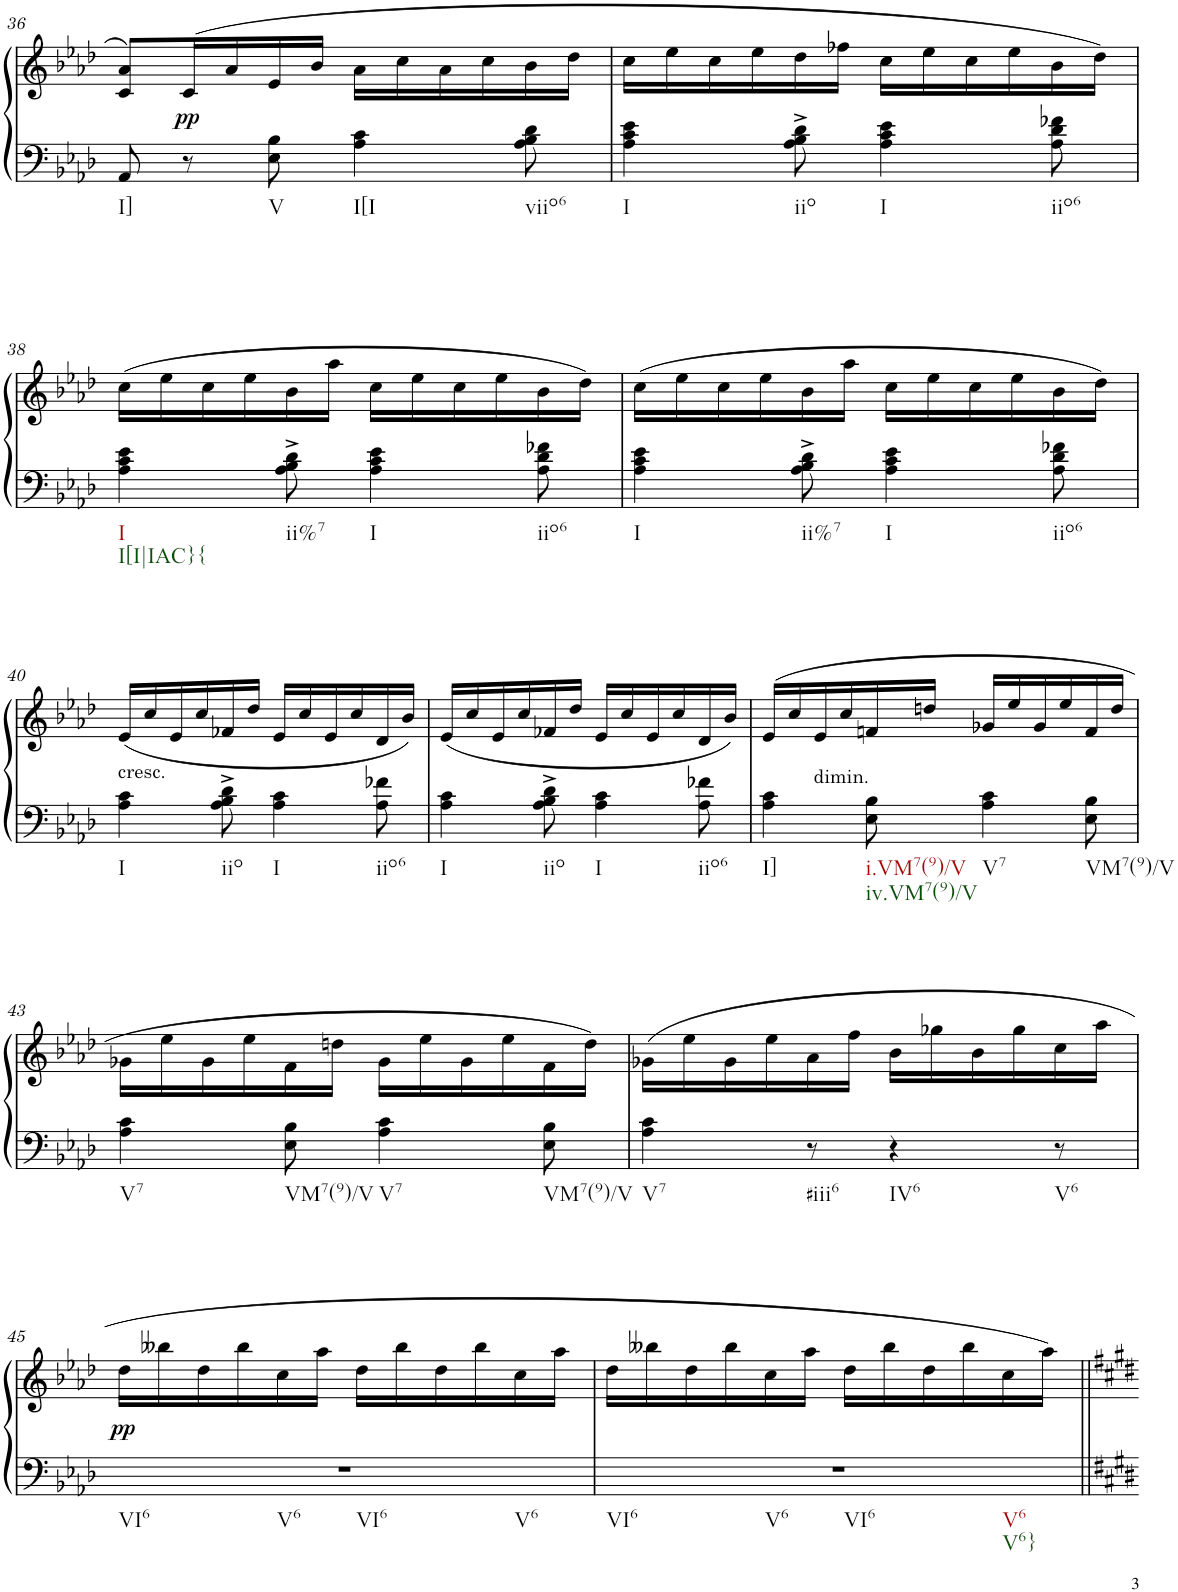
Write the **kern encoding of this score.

**kern	**kern	**dynam
*part1	*part1	*part1
*staff2	*staff1	*staff1/2
*I"Piano	*	*
*I'Pno.	*	*
!!LO:PB:g=z
*clefG2	*clefF4	*
*k[b-e-a-d-]	*k[b-e-a-d-]	*
*M6/8	*M6/8	*
=36	=36	=36
!LO:TX:b:t=I]	!	!
8AA-/	8c/ 8a-/L	.
!	!	!LO:DY:b
8r	(16c/L	pp
.	16a-/	.
!LO:TX:b:t=V	!	!
8E-\ 8B-\	16e-/	.
.	16b-/JJ	.
!LO:TX:b:t=I[I	!	!
4A-\ 4c\	16a-\LL	.
.	16cc\	.
.	16a-\	.
.	16cc\	.
!LO:TX:b:t=viio6	!	!
8A-\ 8B-\ 8d-\	16b-\	.
.	16dd-\JJ	.
=37	=37	=37
!LO:TX:b:t=I	!	!
4A-\ 4c\ 4e-\	16cc\LL	.
.	16ee-\	.
.	16cc\	.
.	16ee-\	.
!LO:TX:b:t=iio	!	!
8A-\^ 8B-\^ 8d-\^	16dd-\	.
.	16ff-X\JJ	.
!LO:TX:b:t=I	!	!
4A-\ 4c\ 4e-\	16cc\LL	.
.	16ee-\	.
.	16cc\	.
.	16ee-\	.
!LO:TX:b:t=iio6	!	!
8A-\ 8d-\ 8f-X\	16b-\	.
.	16dd-\JJ)	.
!!LO:LB:g=z
=38	=38	=38
!LO:TX:b:t=I	!	!
!LO:TX:b:t=I[I|IAC}{	!	!
4A-\ 4c\ 4e-\	(16cc\LL	.
.	16ee-\	.
.	16cc\	.
.	16ee-\	.
!LO:TX:b:t=ii%7	!	!
8A-\^ 8B-\^ 8d-\^	16b-\	.
.	16aa-\JJ	.
!LO:TX:b:t=I	!	!
4A-\ 4c\ 4e-\	16cc\LL	.
.	16ee-\	.
.	16cc\	.
.	16ee-\	.
!LO:TX:b:t=iio6	!	!
8A-\ 8d-\ 8f-X\	16b-\	.
.	16dd-\JJ)	.
=39	=39	=39
!LO:TX:b:t=I	!	!
4A-\ 4c\ 4e-\	(16cc\LL	.
.	16ee-\	.
.	16cc\	.
.	16ee-\	.
!LO:TX:b:t=ii%7	!	!
8A-\^ 8B-\^ 8d-\^	16b-\	.
.	16aa-\JJ	.
!LO:TX:b:t=I	!	!
4A-\ 4c\ 4e-\	16cc\LL	.
.	16ee-\	.
.	16cc\	.
.	16ee-\	.
!LO:TX:b:t=iio6	!	!
8A-\ 8d-\ 8f-X\	16b-\	.
.	16dd-\JJ)	.
!!LO:LB:g=z
=40	=40	=40
!	!LO:TX:b:t=cresc.	!
!LO:TX:b:t=I	!	!
4A-\ 4c\	(16e-/LL	.
.	16cc/	.
.	16e-/	.
.	16cc/	.
!LO:TX:b:t=iio	!	!
8A-\^ 8B-\^ 8d-\^	16f-X/	.
.	16dd-/JJ	.
!LO:TX:b:t=I	!	!
4A-\ 4c\	16e-/LL	.
.	16cc/	.
.	16e-/	.
.	16cc/	.
!LO:TX:b:t=iio6	!	!
8A-\ 8f-X\	16d-/	.
.	16b-/JJ)	.
=41	=41	=41
!LO:TX:b:t=I	!	!
4A-\ 4c\	(16e-/LL	.
.	16cc/	.
.	16e-/	.
.	16cc/	.
!LO:TX:b:t=iio	!	!
8A-\^ 8B-\^ 8d-\^	16f-X/	.
.	16dd-/JJ	.
!LO:TX:b:t=I	!	!
4A-\ 4c\	16e-/LL	.
.	16cc/	.
.	16e-/	.
.	16cc/	.
!LO:TX:b:t=iio6	!	!
8A-\ 8f-X\	16d-/	.
.	16b-/JJ)	.
=42	=42	=42
!LO:TX:b:t=I]	!	!
4A-\ 4c\	(16e-/LL	.
.	16cc/	.
!	!LO:TX:b:t=dimin.	!
.	16e-/	.
.	16cc/	.
!LO:TX:b:t=i.VM7(9)/V	!	!
!LO:TX:b:t=iv.VM7(9)/V	!	!
8E-\ 8B-\	16fn/	.
.	16ddn/JJ	.
!LO:TX:b:t=V7	!	!
4A-\ 4c\	16g-X/LL	.
.	16ee-/	.
.	16g-/	.
.	16ee-/	.
!LO:TX:b:t=VM7(9)/V	!	!
8E-\ 8B-\	16f/	.
.	16dd/JJ	.
!!LO:LB:g=z
=43	=43	=43
!LO:TX:b:t=V7	!	!
4A-\ 4c\	16g-X\LL	.
.	16ee-\	.
.	16g-\	.
.	16ee-\	.
!LO:TX:b:t=VM7(9)/V	!	!
8E-\ 8B-\	16f\	.
.	16ddn\JJ	.
!LO:TX:b:t=V7	!	!
4A-\ 4c\	16g-\LL	.
.	16ee-\	.
.	16g-\	.
.	16ee-\	.
!LO:TX:b:t=VM7(9)/V	!	!
8E-\ 8B-\	16f\	.
.	16dd\JJ)	.
=44	=44	=44
!LO:TX:b:t=V7	!	!
4A-\ 4c\	(16g-X\LL	.
.	16ee-\	.
.	16g-\	.
.	16ee-\	.
!LO:TX:b:t=#iii6	!	!
8r	16a-\	.
.	16ff\JJ	.
!LO:TX:b:t=IV6	!	!
4r	16b-\LL	.
.	16gg-X\	.
.	16b-\	.
.	16gg-\	.
!LO:TX:b:t=V6	!	!
8r	16cc\	.
.	16aa-\JJ	.
!!LO:LB:g=z
=45	=45	=45
!LO:TX:b:t=VI6	!	!
!LO:TX:b:t=V6	!	!
!LO:TX:b:t=VI6	!	!
!LO:TX:b:t=V6	!	!
!	!	!LO:DY:b
2.r	16dd-\LL	pp
.	16bb--X\	.
.	16dd-\	.
.	16bb--\	.
.	16cc\	.
.	16aa-\JJ	.
.	16dd-\LL	.
.	16bb--\	.
.	16dd-\	.
.	16bb--\	.
.	16cc\	.
.	16aa-\JJ	.
=46	=46	=46
!LO:TX:b:t=VI6	!	!
!LO:TX:b:t=V6	!	!
!LO:TX:b:t=VI6	!	!
!LO:TX:b:t=V6	!	!
!LO:TX:b:t=V6}	!	!
2.r	16dd-\LL	.
.	16bb--X\	.
.	16dd-\	.
.	16bb--\	.
.	16cc\	.
.	16aa-\JJ	.
.	16dd-\LL	.
.	16bb--\	.
.	16dd-\	.
.	16bb--\	.
.	16cc\	.
.	16aa-\JJ)	.
=||	=||	=||
*-	*-	*-
